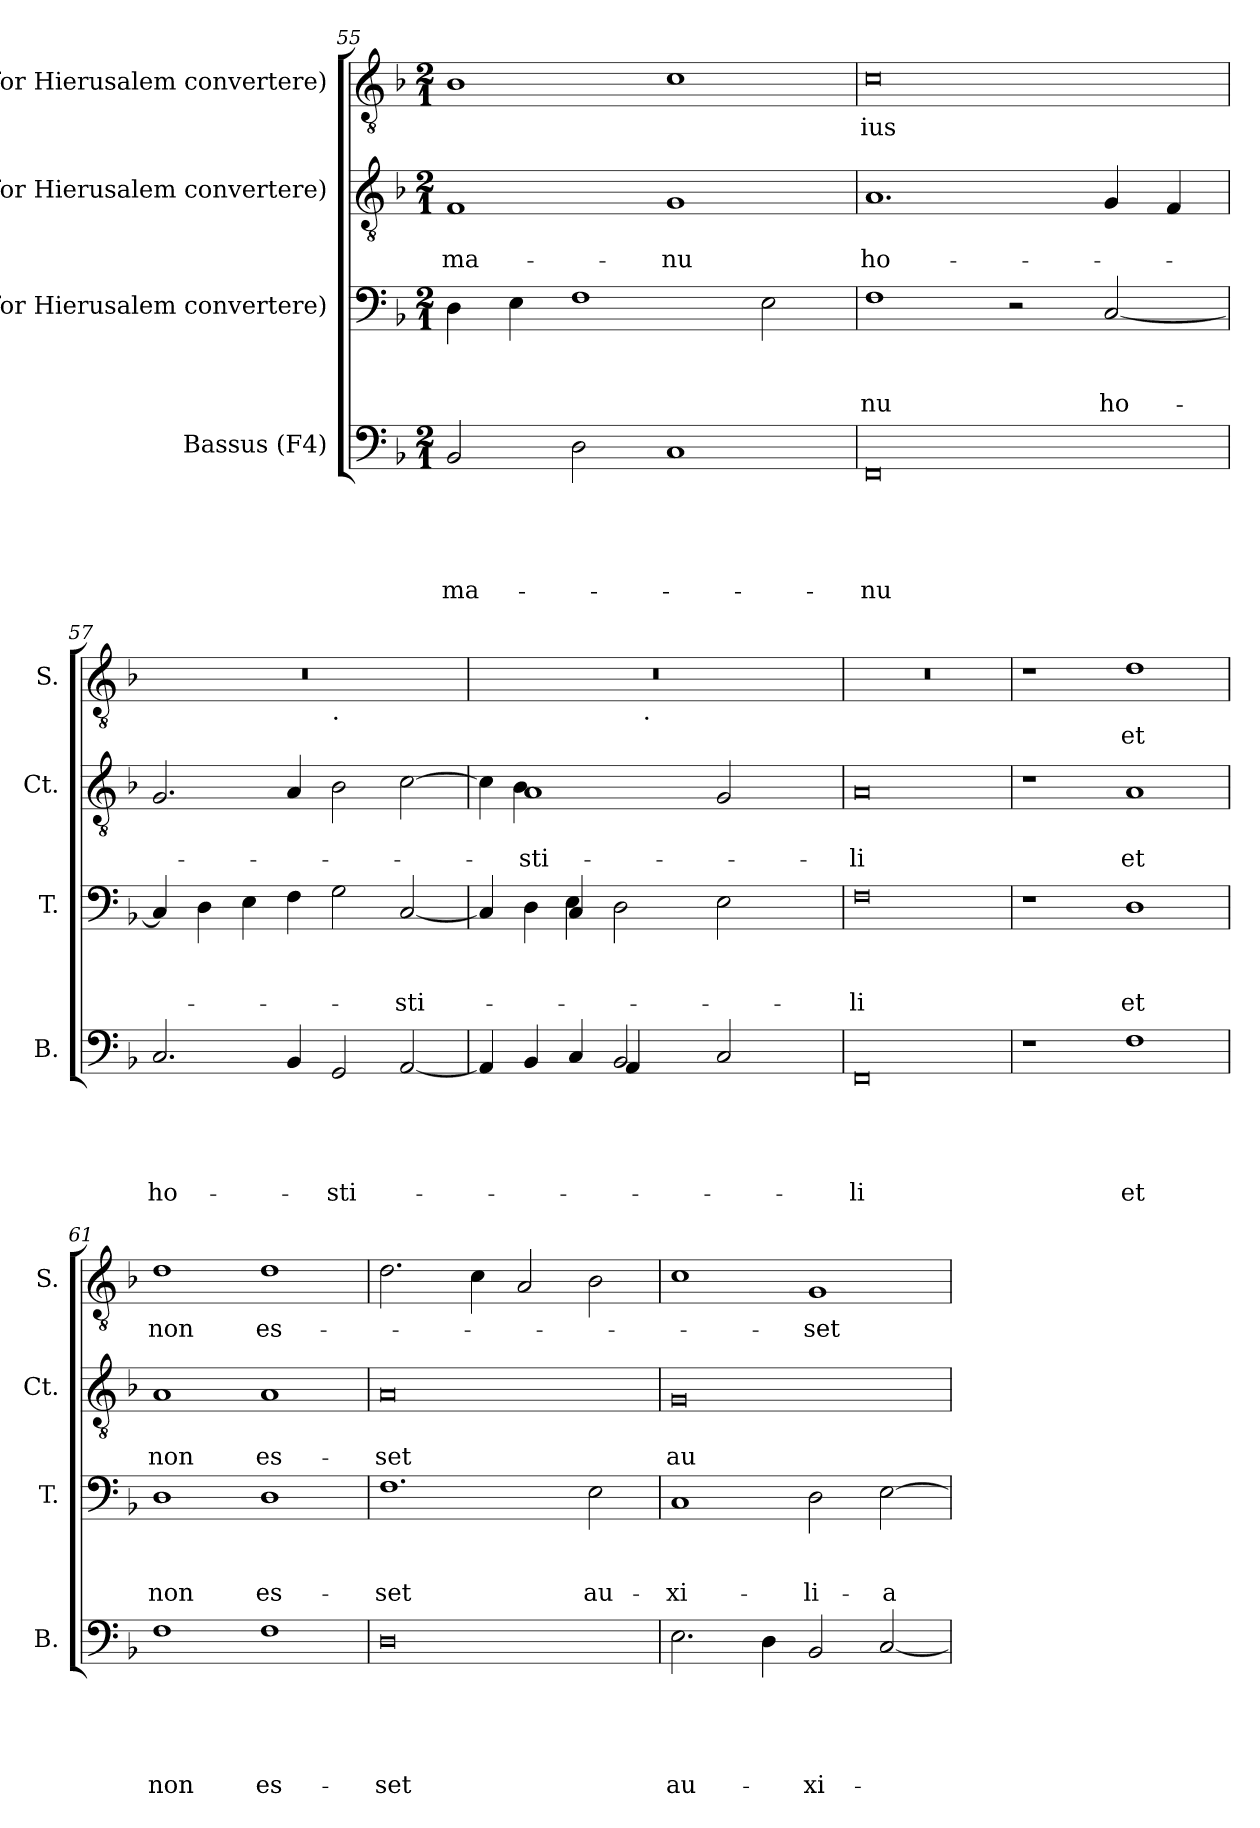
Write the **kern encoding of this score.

**kern	**text	**text	**text	**text	**text	**kern	**text	**text	**text	**kern	**text	**text	**kern	**text
*part4	*part4	*part4	*part4	*part4	*part4	*part3	*part3	*part3	*part3	*part2	*part2	*part2	*part1	*part1
*staff4	*staff4	*staff4	*staff4	*staff4	*staff4	*staff3	*staff3	*staff3	*staff3	*staff2	*staff2	*staff2	*staff1	*staff1
*I"Bassus (F4)	*	*	*	*	*	*I"C4 for Hierusalem convertere)	*	*	*	*I"C3 for Hierusalem convertere)	*	*	*I"C1 for Hierusalem convertere)	*
*I'B.	*	*	*	*	*	*I'T.	*	*	*	*I'Ct.	*	*	*I'S.	*
!!LO:PB:g=z
*clefF4	*	*	*	*	*	*clefF4	*	*	*	*clefGv2	*	*	*clefGv2	*
*k[b-]	*	*	*	*	*	*k[b-]	*	*	*	*k[b-]	*	*	*k[b-]	*
*F:	*	*	*	*	*	*F:	*	*	*	*F:	*	*	*F:	*
*M2/1	*	*	*	*	*	*M2/1	*	*	*	*M2/1	*	*	*M2/1	*
=55	=55	=55	=55	=55	=55	=55	=55	=55	=55	=55	=55	=55	=55	=55
!	!	!	!	!	!LO:LY:b	!	!	!	!	!	!	!LO:LY:b	!	!
2BB-/	.	.	.	.	ma-	4D\	.	.	.	1F	.	ma-	1B-	.
.	.	.	.	.	.	4E\	.	.	.	.	.	.	.	.
2D\	.	.	.	.	.	1F	.	.	.	.	.	.	.	.
!	!	!	!	!	!	!	!	!	!	!	!	!LO:LY:b	!	!
1C	.	.	.	.	.	.	.	.	.	1G	.	-nu	1c	.
.	.	.	.	.	.	2E\	.	.	.	.	.	.	.	.
=56	=56	=56	=56	=56	=56	=56	=56	=56	=56	=56	=56	=56	=56	=56
!	!	!	!	!	!LO:LY:b:rj	!	!	!	!LO:LY:b	!	!	!LO:LY:b	!	!LO:LY:b:rj
0FF	.	.	.	.	-nu	1F	.	.	-nu	1.A	.	ho-	0c	-ius
.	.	.	.	.	.	2r	.	.	.	.	.	.	.	.
!	!	!	!	!	!	!	!	!	!LO:LY:b	!	!	!	!	!
.	.	.	.	.	.	[<2C/	.	.	ho-	4G/	.	.	.	.
.	.	.	.	.	.	.	.	.	.	4F/	.	.	.	.
=57	=57	=57	=57	=57	=57	=57	=57	=57	=57	=57	=57	=57	=57	=57
!	!	!	!	!	!LO:LY:b	!	!	!	!	!	!	!	!	!
*	*	*	*	*	*	*	*	*	*	*	*	*	*^	*
2.C/	.	.	.	.	ho-	4C/]	.	.	.	2.G/	.	.	0r	1ryy	.
.	.	.	.	.	.	4D\	.	.	.	.	.	.	.	.	.
.	.	.	.	.	.	4E\	.	.	.	.	.	.	.	.	.
4BB-/	.	.	.	.	.	4F\	.	.	.	4A/	.	.	.	.	.
!	!	!	!	!	!	!	!	!	!	!	!	!	!	!LO:TX:b:t=.	!
!	!	!	!	!	!LO:LY:b	!	!	!	!	!	!	!	!	!	!
2GG/	.	.	.	.	-sti-	2G\	.	.	.	2B-\	.	.	.	1ryy	.
!	!	!	!	!	!	!	!	!	!LO:LY:b	!	!	!	!	!	!
[<2AA/	.	.	.	.	.	[<2C/	.	.	-sti-	[>2c\	.	.	.	.	.
=58	=58	=58	=58	=58	=58	=58	=58	=58	=58	=58	=58	=58	=58	=58	=58
*^	*	*	*	*	*	*^	*	*	*	*^	*	*	*	*	*
4AA/]	2.ryy	.	.	.	.	.	4C/]	4ryy	.	.	.	4c\]	4ryy	.	.	0r	2..ryy	.
!	!	!	!	!	!	!	!	!	!	!	!	!	!	!	!LO:LY:b	!	!	!
4BB-/	.	.	.	.	.	.	4ryy	4D\	.	.	.	1A	4B-\	.	-sti-	.	.	.
4C/	.	.	.	.	.	.	4C/	4E\	.	.	.	.	4ryy	.	.	.	.	.
2BB-/	4AA/	.	.	.	.	.	4ryy	2D\	.	.	.	.	1ryy	.	.	.	.	.
!	!	!	!	!	!	!	!	!	!	!	!	!	!	!	!	!	!LO:TX:b:t=.	!
.	.	.	.	.	.	.	.	.	.	.	.	.	.	.	.	.	1ryy	.
.	4ryy	.	.	.	.	.	1ryy	.	.	.	.	.	.	.	.	.	.	.
2C/	2.ryy	.	.	.	.	.	.	2E\	.	.	.	2G/	.	.	.	.	.	.
4ryy	.	.	.	.	.	.	.	4ryy	.	.	.	4ryy	4ryy	.	.	.	.	.
.	.	.	.	.	.	.	.	.	.	.	.	.	.	.	.	.	8ryy	.
=59	=59	=59	=59	=59	=59	=59	=59	=59	=59	=59	=59	=59	=59	=59	=59	=59	=59	=59
!	!	!	!	!	!	!LO:LY:b:rj	!	!	!	!	!LO:LY:b:rj	!	!	!	!LO:LY:b:rj	!	!	!
*v	*v	*	*	*	*	*	*	*	*	*	*	*v	*v	*	*	*v	*v	*
*	*	*	*	*	*	*v	*v	*	*	*	*	*	*	*	*
0FF	.	.	.	.	-li	0F	.	.	-li	0A	.	-li	0r	.
!!LO:LB:g=z
=60	=60	=60	=60	=60	=60	=60	=60	=60	=60	=60	=60	=60	=60	=60
1r	.	.	.	.	.	1r	.	.	.	1r	.	.	1r	.
!	!	!	!	!	!LO:LY:b	!	!	!	!LO:LY:b	!	!	!LO:LY:b	!	!LO:LY:b
1F	.	.	.	.	et	1D	.	.	et	1A	.	et	1d	et
=61	=61	=61	=61	=61	=61	=61	=61	=61	=61	=61	=61	=61	=61	=61
!	!	!	!	!	!LO:LY:b	!	!	!	!LO:LY:b	!	!	!LO:LY:b	!	!LO:LY:b
1F	.	.	.	.	non	1D	.	.	non	1A	.	non	1d	non
!	!	!	!	!	!LO:LY:b	!	!	!	!LO:LY:b	!	!	!LO:LY:b	!	!LO:LY:b
1F	.	.	.	.	es-	1D	.	.	es-	1A	.	es-	1d	es-
=62	=62	=62	=62	=62	=62	=62	=62	=62	=62	=62	=62	=62	=62	=62
!	!	!	!	!	!LO:LY:b:rj	!	!	!	!LO:LY:b	!	!	!LO:LY:b:rj	!	!
0D	.	.	.	.	-set	1.F	.	.	-set	0A	.	-set	2.d\	.
.	.	.	.	.	.	.	.	.	.	.	.	.	4c\	.
.	.	.	.	.	.	.	.	.	.	.	.	.	2A/	.
!	!	!	!	!	!	!	!	!	!LO:LY:b	!	!	!	!	!
.	.	.	.	.	.	2E\	.	.	au-	.	.	.	2B-\	.
=63	=63	=63	=63	=63	=63	=63	=63	=63	=63	=63	=63	=63	=63	=63
!	!	!	!	!	!LO:LY:b	!	!	!	!LO:LY:b	!	!	!LO:LY:b:rj	!	!
2.E\	.	.	.	.	au-	1C	.	.	-xi-	0G	.	au-	1c	.
4D\	.	.	.	.	.	.	.	.	.	.	.	.	.	.
!	!	!	!	!	!LO:LY:b	!	!	!	!LO:LY:b	!	!	!	!	!LO:LY:b
2BB-/	.	.	.	.	-xi-	2D\	.	.	-li-	.	.	.	1G	-set
!	!	!	!	!	!	!	!	!	!LO:LY:b	!	!	!	!	!
[<2C/	.	.	.	.	.	[>2E\	.	.	-a-	.	.	.	.	.
=	=	=	=	=	=	=	=	=	=	=	=	=	=	=
*-	*-	*-	*-	*-	*-	*-	*-	*-	*-	*-	*-	*-	*-	*-
